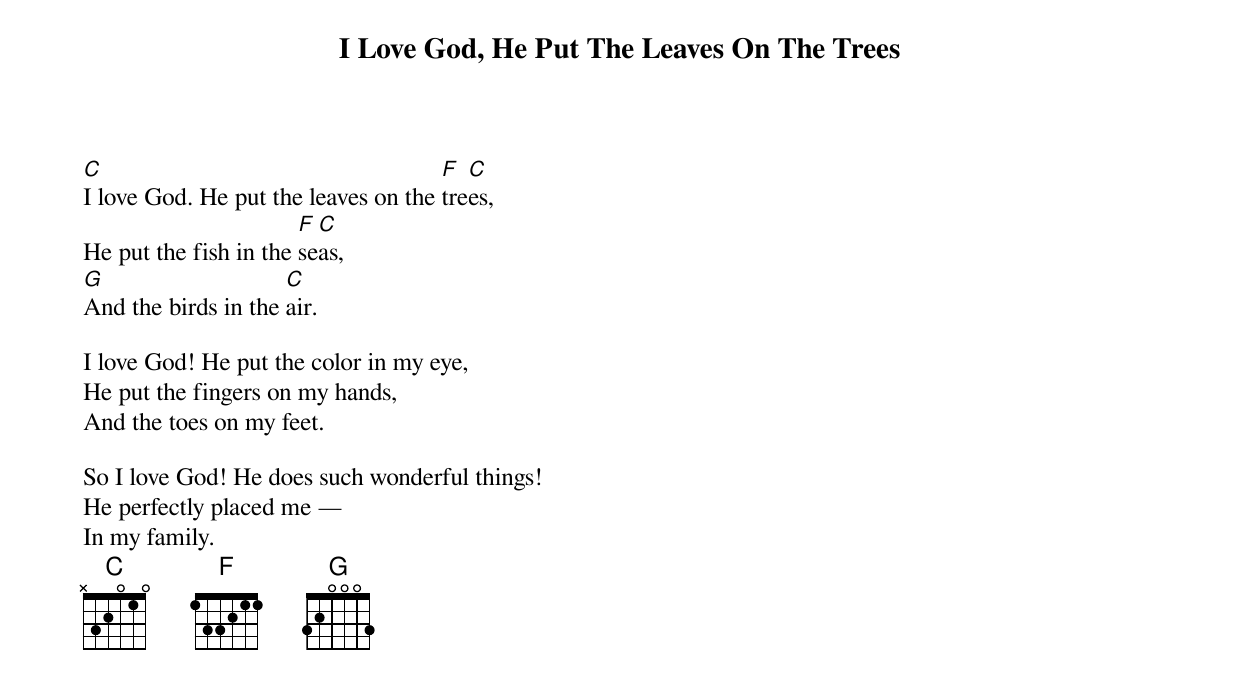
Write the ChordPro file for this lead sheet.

{title: I Love God, He Put The Leaves On The Trees}


[C]I love God. He put the leaves on the [F]tre[C]es,
He put the fish in the [F]se[C]as,
[G]And the birds in the [C]air.

I love God! He put the color in my eye,
He put the fingers on my hands,
And the toes on my feet.

So I love God! He does such wonderful things!
He perfectly placed me —
In my family.
